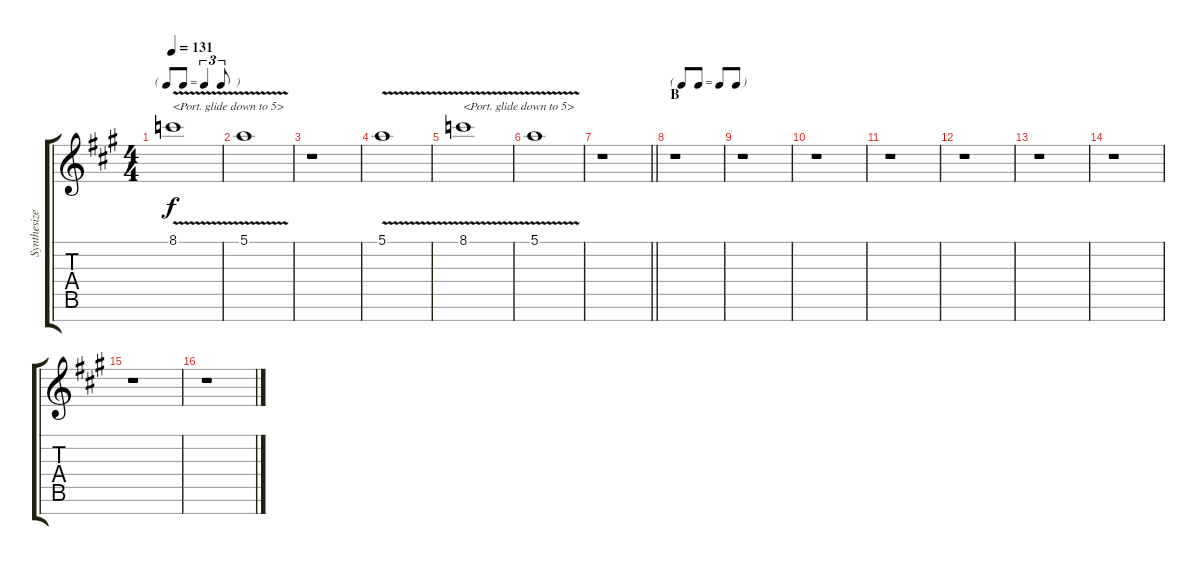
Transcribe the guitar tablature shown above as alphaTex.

\track ("Synthesizer" "Synthesize") {instrument pad4choir}
\staff {score tabs}
\tuning (E5 B4 G4 D4 A3 E3 B2) {hide}
\ts (4 4)
\tf triplet8th
\tempo 131
\clef g2
\ks a
8.1{v}.1{txt "<Port. glide down to 5>" dy f} |
5.1{v}.1 |
r.1 |
5.1{v}.1 |
8.1{v}.1{txt "<Port. glide down to 5>"} |
5.1{v}.1 |
\barLineRight lightlight
r.1 |
\tf none
\section ("" "B")
r.1 |
r.1 |
r.1 |
r.1 |
r.1 |
r.1 |
r.1 |
r.1 |
r.1
